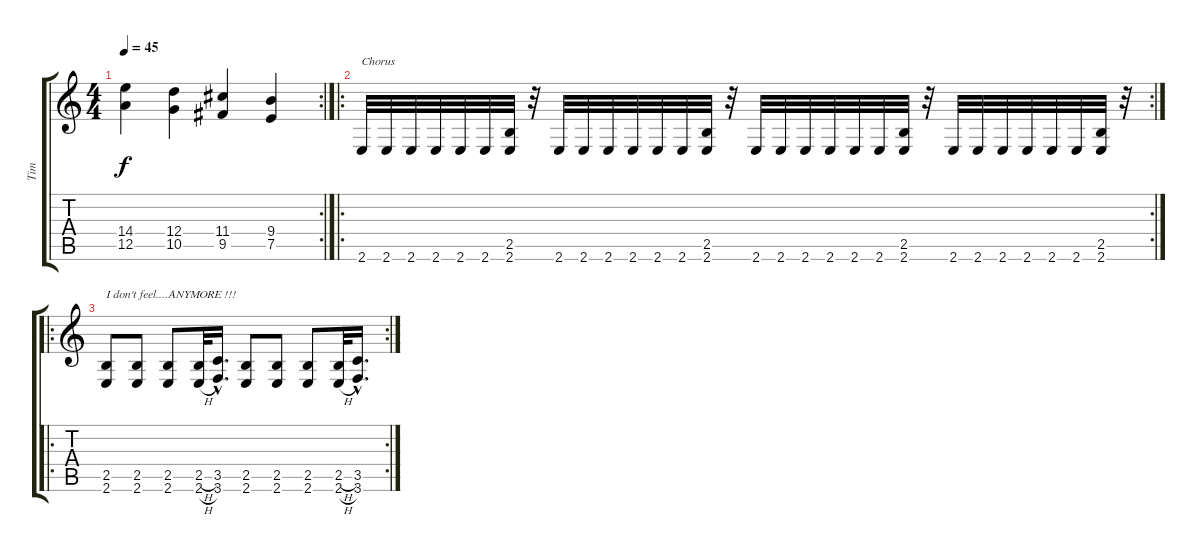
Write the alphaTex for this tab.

\track ("Tim" "Tim") {instrument distortionguitar}
\staff {score tabs}
\tuning (E4 B3 G3 D3 A2 D2) {hide}
\rc 2
\ts (4 4)
\tempo 45
\clef g2
\ks c
(14.4 12.5).4{dy f} (12.4 10.5).4 (11.4 9.5).4 (9.4 7.5).4 |
\ro
\rc 2
2.6.32{txt "Chorus" instrument distortionguitar} 2.6.32 2.6.32 2.6.32 2.6.32 2.6.32 (2.5 2.6).32 r.32 2.6.32 2.6.32 2.6.32 2.6.32 2.6.32 2.6.32 (2.5 2.6).32 r.32 2.6.32 2.6.32 2.6.32 2.6.32 2.6.32 2.6.32 (2.5 2.6).32 r.32 2.6.32 2.6.32 2.6.32 2.6.32 2.6.32 2.6.32 (2.5 2.6).32 r.32 |
\ro
\rc 2
(2.5 2.6).8{txt "I don't feel....ANYMORE !!!"} (2.5 2.6).8 (2.5 2.6).8 (2.5{h} 2.6{h}).32 (3.5{hac} 3.6{hac}).16{d} (2.5 2.6).8 (2.5 2.6).8 (2.5 2.6).8 (2.5{h} 2.6{h}).32 (3.5{hac} 3.6{hac}).16{d}
